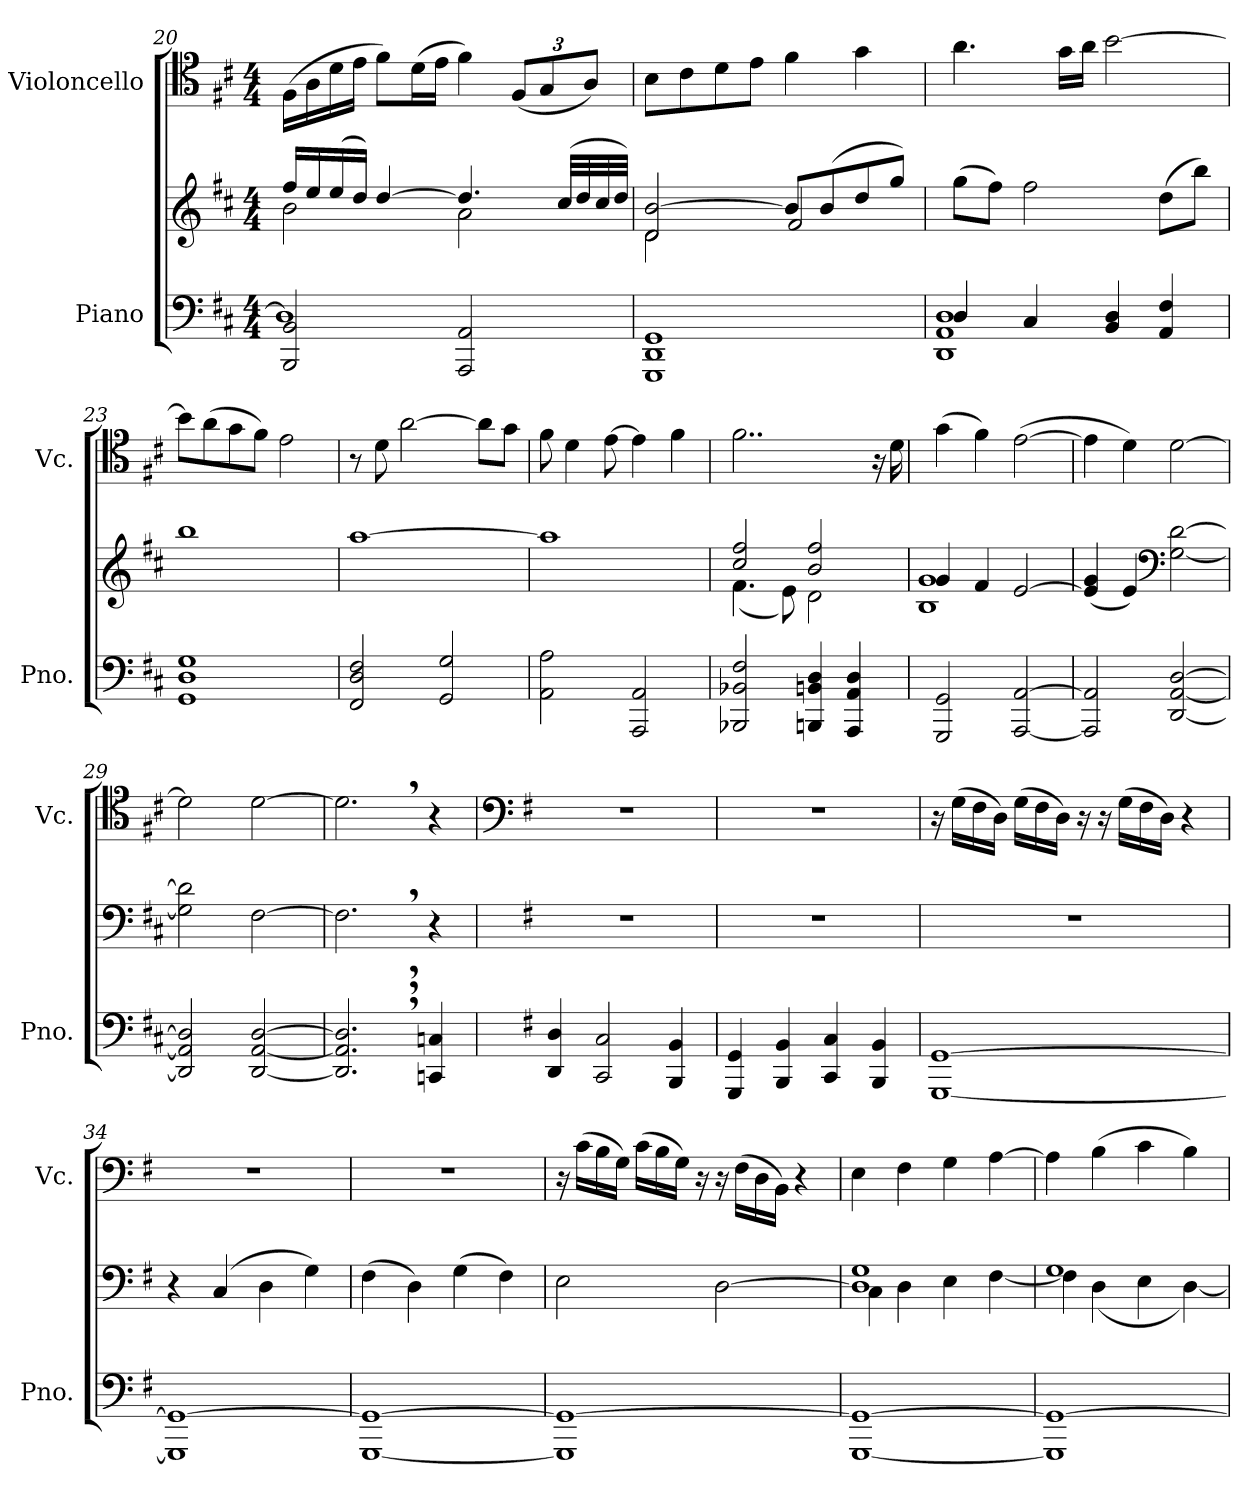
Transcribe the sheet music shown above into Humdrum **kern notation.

**kern	**kern	**kern
*part2	*part2	*part1
*staff3	*staff2	*staff1
*I"Piano	*	*I"Violoncello
*I'Pno.	*	*I'Vc.
*clefF4	*clefG2	*clefC4
*k[f#c#]	*k[f#c#]	*k[f#c#]
*M4/4	*M4/4	*M4/4
=20	=20	=20
*^	*^	*
2BBB/ 2BB/	1D]	16ff#/LL	2b\	(16F#\LL
.	.	16ee/	.	16A\
.	.	(16ee/	.	16d\
.	.	16dd/JJ)	.	16e\JJ
.	.	[4dd/	.	8f#\L)
.	.	.	.	(16d\L
.	.	.	.	16e\JJ
2AAA/ 2AA/	.	4.dd/]	2a\	4f#\)
*	*	*	*	*Xbrackettup
.	.	.	.	(12F#/L
.	.	.	.	12G/
.	.	(32cc#/LLL	.	.
.	.	32dd/	.	.
.	.	.	.	12A/J)
.	.	32cc#/	.	.
.	.	32dd/JJJ)	.	.
*v	*v	*	*	*
!!LO:LB:g=z
=21	=21	=21	=21
1GGG 1DD 1GG	2d/ [2b/	2d\	8B\L
.	.	.	8c#\
.	.	.	8d\
.	.	.	8e\J
.	8b/L]	2f#/	4f#\
.	(8b/	.	.
.	8dd/	.	4g\
.	8gg/J)	.	.
*	*v	*v	*
=22	=22	=22
*^	*	*
4D/	1DD 1AA 1D	(8gg\L	4.a\
.	.	8ff#\J)	.
4C#/	.	2ff#\	.
.	.	.	16g\LL
.	.	.	16a\JJ
4BB/ 4D/	.	.	[2b\
4AA/ 4F#/	.	(8dd\L	.
.	.	8bb\J)	.
*v	*v	*	*
=23	=23	=23
1GG 1D 1G	1bb	8b\L]
.	.	(8a\
.	.	8g\
.	.	8f#\J)
.	.	2e\
=24	=24	=24
2FF#/ 2D/ 2F#/	[1aa	8r
.	.	8d\
.	.	[2a\
2GG/ 2G/	.	.
.	.	8a\L]
.	.	8g\J
=25	=25	=25
2AA\ 2A\	1aa]	8f#\
.	.	4d\
.	.	[8e\
2AAA/ 2AA/	.	4e\]
.	.	4f#\
=26	=26	=26
*	*^	*
2BBB-X/ 2BB-X/ 2F#/	2cc#/ 2ff#/	(4.f#\	2..f#\
.	.	8e\)	.
4BBBn/ 4BBn/ 4D/	2b/ 2ff#/	2d\	.
4AAA/ 4AA/ 4D/	.	.	.
.	.	.	16r
.	.	.	16d\
!!LO:LB:g=z
=27	=27	=27	=27
2GGG/ 2GG/	4g/	1B 1g	(4g\
.	4f#/	.	4f#\)
[2AAA/ [2AA/	[2e/	.	([2e\
*	*v	*v	*
=28	=28	=28
2AAA/] 2AA/]	(4e/] 4g/	4e\]
.	4e/)	4d\)
*	*clefF4	*
[2DD/ [2AA/ [2D/	[2G\ [2d\	[2d\
=29	=29	=29
2DD/] 2AA/] 2D/]	2G\] 2d\]	2d\]
[2DD/ [2AA/ [2D/	[2F#\	[2d\
=30	=30	=30
2.DD/], 2.AA/], 2.D/],	2.F#,\]	2.d,\]
4CCn/ 4Cn/	4r	4r
=31	=31	=31
*	*	*clefF4
*k[f#]	*k[f#]	*k[f#]
4DD/ 4D/	1r	1r
2CC/ 2C/	.	.
4BBB/ 4BB/	.	.
=32	=32	=32
4GGG/ 4GG/	1r	1r
4BBB/ 4BB/	.	.
4CC/ 4C/	.	.
4BBB/ 4BB/	.	.
!!LO:PB:g=z
=33	=33	=33
[1GGG [1GG	1r	16r
.	.	(16G\LL
.	.	16F#\
.	.	16D\JJ)
.	.	(16G\LL
.	.	16F#\
.	.	16D\JJ)
.	.	16r
.	.	16r
.	.	(16G\LL
.	.	16F#\
.	.	16D\JJ)
.	.	4r
=34	=34	=34
1GGG] 1GG_	4r	1r
.	(4C/	.
.	4D\	.
.	4G\)	.
=35	=35	=35
[1GGG 1GG_	(4F#\	1r
.	4D\)	.
.	(4G\	.
.	4F#\)	.
=36	=36	=36
1GGG] 1GG_	2E\	16r
.	.	(16c\LL
.	.	16B\
.	.	16G\JJ)
.	.	(16c\LL
.	.	16B\
.	.	16G\JJ)
.	.	16r
.	[2D\	16r
.	.	(16F#\LL
.	.	16D\
.	.	16BB\JJ)
.	.	4r
=37	=37	=37
*	*^	*
[1GGG 1GG_	1D] 1G	4C\	4E\
.	.	4D\	4F#\
.	.	4E\	4G\
.	.	[4F#\	[4A\
!!LO:LB:g=z
=38	=38	=38	=38
1GGG] 1GG_	1G	4F#\]	4A\]
.	.	(4D\	(4B\
.	.	4E\	4c\
.	.	[4D\)	4B\)
*	*v	*v	*
=	=	=
*-	*-	*-
